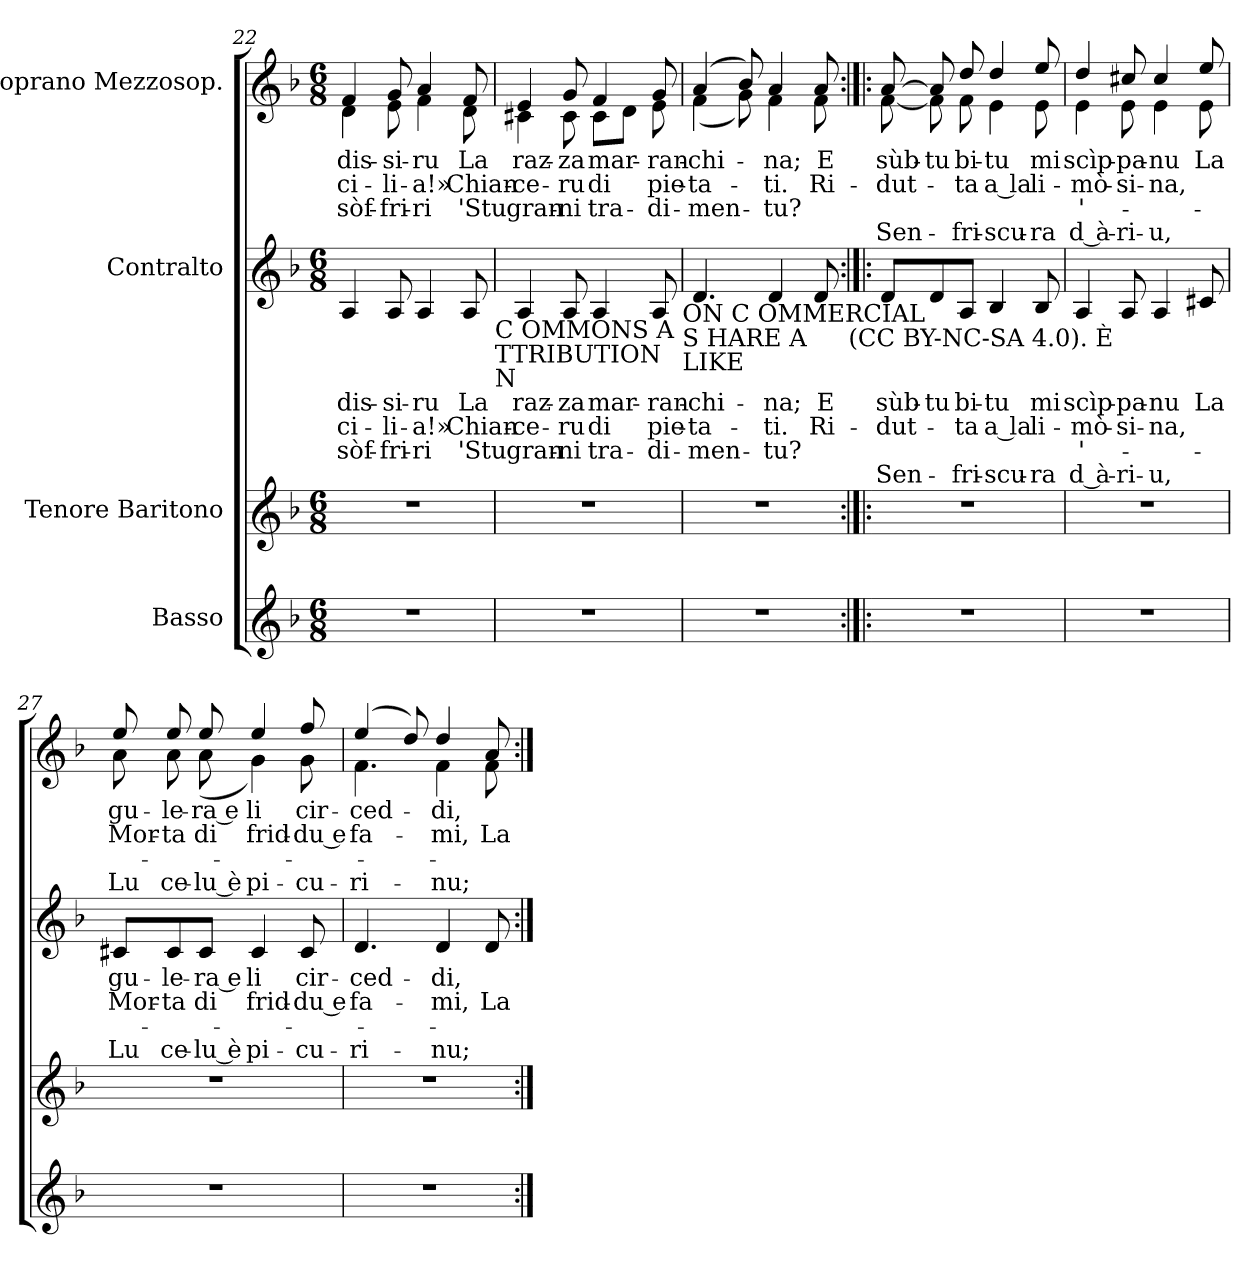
**kern	**kern	**kern	**text	**text	**text	**text	**kern	**text	**text	**text	**text
*part4	*part3	*part2	*part2	*part2	*part2	*part2	*part1	*part1	*part1	*part1	*part1
*staff4	*staff3	*staff2	*staff2	*staff2	*staff2	*staff2	*staff1	*staff1	*staff1	*staff1	*staff1
*I"Basso	*I"Tenore Baritono	*I"Contralto	*	*	*	*	*I"Soprano Mezzosop.	*	*	*	*
*clefG2	*clefG2	*clefG2	*	*	*	*	*clefG2	*	*	*	*
*k[b-]	*k[b-]	*k[b-]	*	*	*	*	*k[b-]	*	*	*	*
*F:	*F:	*F:	*	*	*	*	*F:	*	*	*	*
*M6/8	*M6/8	*M6/8	*	*	*	*	*M6/8	*	*	*	*
=22	=22	=22	=22	=22	=22	=22	=22	=22	=22	=22	=22
!	!	!	!LO:LY:a	!LO:LY:a	!LO:LY:a	!	!	!LO:LY:b	!LO:LY:b	!LO:LY:b	!
*	*	*	*	*	*	*	*^	*	*	*	*
2.r	2.r	4A/	dis-	-ci-	sòf-	.	4f/	4d\	dis-	-ci-	sòf-	.
!	!	!	!LO:LY:a	!LO:LY:a	!LO:LY:a	!	!	!	!LO:LY:b	!LO:LY:b	!LO:LY:b	!
.	.	8A/	-si-	-li-	-fri-	.	8g/	8e\	-si-	-li-	-fri-	.
!	!	!	!LO:LY:a	!LO:LY:a	!LO:LY:a	!	!	!	!LO:LY:b	!LO:LY:b	!LO:LY:b	!
.	.	4A/	-ru	-a!»	-ri	.	4a/	4f\	-ru	-a!»	-ri	.
!	!	!	!LO:LY:a	!LO:LY:a	!LO:LY:a	!	!	!	!LO:LY:b	!LO:LY:b	!LO:LY:b	!
.	.	8A/	La	Chian-	'Stu	.	8f/	8d\	La	Chian-	'Stu	.
!	!	!LO:TX:b:t=C OMMONS A	!	!	!	!	!	!	!	!	!	!
!	!	!LO:TX:b:t=TTRIBUTION	!	!	!	!	!	!	!	!	!	!
!	!	!LO:TX:b:t=N	!	!	!	!	!	!	!	!	!	!
=23	=23	=23	=23	=23	=23	=23	=23	=23	=23	=23	=23	=23
!	!	!	!LO:LY:a	!LO:LY:a	!LO:LY:a	!	!	!	!LO:LY:b	!LO:LY:b	!LO:LY:b	!
2.r	2.r	4A/	raz-	-ce-	gran-	.	4e/	4c#X\	raz-	-ce-	gran-	.
!	!	!	!LO:LY:a	!LO:LY:a	!LO:LY:a	!	!	!	!LO:LY:b	!LO:LY:b	!LO:LY:b	!
.	.	8A/	-za	-ru	-ni	.	8g/	8c#\	-za	-ru	-ni	.
!	!	!	!LO:LY:a	!LO:LY:a	!LO:LY:a	!	!	!	!LO:LY:b	!LO:LY:b	!LO:LY:b	!
.	.	4A/	mar-	di	tra-	.	8c#\L	4f/	-mar-	-di	-tra-	.
.	.	.	.	.	.	.	8d\J	.	.	.	.	.
!	!	!	!LO:LY:a	!LO:LY:a	!LO:LY:a	!	!	!	!LO:LY:b	!LO:LY:b	!LO:LY:b	!
.	.	8A/	-ran-	pie-	-di-	.	8g/	8e\	ran-	pie-	di-	.
!	!	!LO:TX:b:t=ON C OMMERCIAL	!	!	!	!	!	!	!	!	!	!
!	!	!LO:TX:b:t=S HARE A	!	!	!	!	!	!	!	!	!	!
!	!	!LO:TX:b:t=LIKE	!	!	!	!	!	!	!	!	!	!
=24	=24	=24	=24	=24	=24	=24	=24	=24	=24	=24	=24	=24
!	!	!	!LO:LY:a	!LO:LY:a	!LO:LY:a	!	!	!	!LO:LY:b	!LO:LY:b	!LO:LY:b	!
2.r	2.r	4.d/	-chi-	-ta-	-men-	.	(4a/	(<4f\	-chi-	ta-	-men-	.
.	.	.	.	.	.	.	8b-/)	8g\)	.	.	.	.
!	!	!	!LO:LY:a	!LO:LY:a	!LO:LY:a	!	!	!	!LO:LY:b	!LO:LY:b	!LO:LY:b	!
.	.	4d/	-na;	-ti.	-tu?	.	4a/	4f\	-na;	-ti.	-tu?	.
!	!	!	!LO:LY:a	!LO:LY:a	!	!	!	!	!LO:LY:b	!LO:LY:b	!	!
.	.	8d/	E	Ri-	.	.	8a/	8f\	E	Ri-	.	.
!	!	!LO:TX:b:t=(CC BY-NC-SA 4.0). È	!	!	!	!	!	!	!	!	!	!
!!LO:PB:g=z	!!
=25:|!|:	=25:|!|:	=25:|!|:	=25:|!|:	=25:|!|:	=25:|!|:	=25:|!|:	=25:|!|:	=25:|!|:	=25:|!|:	=25:|!|:	=25:|!|:	=25:|!|:
!	!	!	!LO:LY:a	!LO:LY:a	!	!LO:LY:a	!	!	!LO:LY:b	!LO:LY:b	!	!LO:LY:b
2.r	2.r	8d/L	sùb-	-dut-	.	Sen-	[>8a/	[<8f\	sùb-	-dut-	.	Sen-
!	!	!	!LO:LY:a	!	!	!	!	!	!LO:LY:b	!	!	!
.	.	8d/	-tu	.	.	.	8a/]	8f\]	-tu	.	.	.
!	!	!	!LO:LY:a	!LO:LY:a	!	!LO:LY:a	!	!	!LO:LY:b	!LO:LY:b	!	!LO:LY:b
.	.	8A/J	bi-	-ta	.	-fri-	8dd/	8f\	bi-	-ta	.	-fri-
!	!	!	!LO:LY:a	!LO:LY:a	!	!LO:LY:a	!	!	!LO:LY:b	!LO:LY:b	!	!LO:LY:b
.	.	4B-/	-tu	a la	.	-scu-	4dd/	4e\	-tu	a la	.	-scu-
!	!	!	!LO:LY:a	!LO:LY:a	!	!LO:LY:a	!	!	!LO:LY:b	!LO:LY:b	!	!LO:LY:b
.	.	8B-/	mi	li-	.	-ra	8ee/	8e\	mi	li-	.	-ra
=26	=26	=26	=26	=26	=26	=26	=26	=26	=26	=26	=26	=26
!	!	!	!LO:LY:a	!LO:LY:a	!LO:LY:a	!LO:LY:a	!	!	!LO:LY:b	!LO:LY:b	!LO:LY:b	!LO:LY:b
2.r	2.r	4A/	scìp-	-mò-	'-	d à-	4dd/	4e\	scìp-	-mò-	'-	d à-
!	!	!	!LO:LY:a	!LO:LY:a	!	!LO:LY:a	!	!	!LO:LY:b	!LO:LY:b	!	!LO:LY:b
.	.	8A/	-pa-	-si-	.	-ri-	8cc#X/	8e\	-pa-	-si-	.	-ri-
!	!	!	!LO:LY:a	!LO:LY:a	!	!LO:LY:a	!	!	!LO:LY:b	!LO:LY:b	!	!LO:LY:b
.	.	4A/	-nu	-na,	.	-u,	4cc#/	4e\	-nu	-na,	.	-u,
!	!	!	!LO:LY:a	!	!	!	!	!	!LO:LY:b	!	!	!
.	.	8c#X/	La	.	.	.	8ee/	8e\	La	.	.	.
=27	=27	=27	=27	=27	=27	=27	=27	=27	=27	=27	=27	=27
!	!	!	!LO:LY:a	!LO:LY:a	!	!LO:LY:a	!	!	!LO:LY:b	!LO:LY:b	!	!LO:LY:b
2.r	2.r	8c#X/L	gu-	Mor-	.	Lu	8ee/	8a\	gu-	Mor-	.	Lu
!	!	!	!LO:LY:a	!LO:LY:a	!	!LO:LY:a	!	!	!LO:LY:b	!LO:LY:b	!	!LO:LY:b
.	.	8c#/	-le-	-ta	.	ce-	8ee/	8a\	-le-	-ta	.	ce-
!	!	!	!LO:LY:a:rj	!LO:LY:a:rj	!	!LO:LY:a:rj	!	!	!LO:LY:b:rj	!LO:LY:b:rj	!	!LO:LY:b:rj
.	.	8c#/J	-ra e	di	.	-lu è	8ee/	(<8a\	-ra e	di	.	-lu è
!	!	!	!LO:LY:a	!LO:LY:a	!	!LO:LY:a	!	!	!LO:LY:b	!LO:LY:b	!	!LO:LY:b
.	.	4c#/	li	frid-	.	pi-	4ee/	4g\)	li	frid-	.	pi-
!	!	!	!LO:LY:a	!LO:LY:a	!	!LO:LY:a	!	!	!LO:LY:b	!LO:LY:b	!	!LO:LY:b
.	.	8c#/	cir-	-du e	.	-cu-	8ff/	8g\	cir-	-du e	.	-cu-
=28	=28	=28	=28	=28	=28	=28	=28	=28	=28	=28	=28	=28
!	!	!	!LO:LY:a	!LO:LY:a	!	!LO:LY:a	!	!	!LO:LY:b	!LO:LY:b	!	!LO:LY:b
2.r	2.r	4.d/	-ced-	fa-	.	-ri-	(4ee/	4.f\	-ced-	fa-	.	-ri-
.	.	.	.	.	.	.	8dd/)	.	.	.	.	.
!	!	!	!LO:LY:a	!LO:LY:a	!	!LO:LY:a	!	!	!LO:LY:b	!LO:LY:b	!	!LO:LY:b
.	.	4d/	-di,	-mi,	.	-nu;	4dd/	4f\	-di,	-mi,	.	-nu;
!	!	!	!	!LO:LY:a	!	!	!	!	!	!LO:LY:b	!	!
.	.	8d/	.	La	.	.	8a>/	8f\	.	La	.	.
*	*	*	*	*	*	*	*v	*v	*	*	*	*
=:|!	=:|!	=:|!	=:|!	=:|!	=:|!	=:|!	=:|!	=:|!	=:|!	=:|!	=:|!
*-	*-	*-	*-	*-	*-	*-	*-	*-	*-	*-	*-
